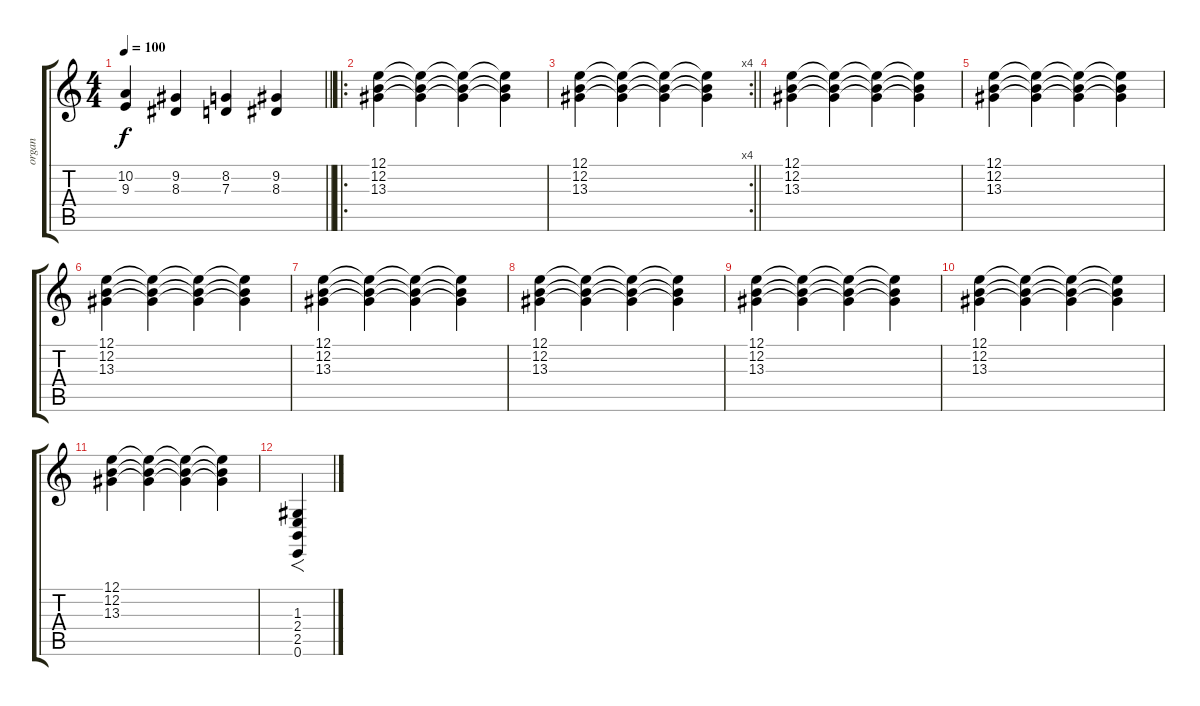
\track ("organ" "organ") {instrument drawbarorgan}
\staff {score tabs}
\tuning (E4 B3 G3 D3 A2 E2) {hide}
\ts (4 4)
\tempo 100
\clef g2
\barLineRight lightlight
\ks c
(10.2 9.3).4{dy f} (9.2 8.3).4 (8.2 7.3).4 (9.2 8.3).4 |
\ro
(12.1 12.2 13.3).4{volume 4 balance 16} (12.1{t} 12.2{t} 13.3{t}).4{volume 6 balance 6} (12.1{t} 12.2{t} 13.3{t}).4{volume 7 balance 0} (12.1{t} 12.2{t} 13.3{t}).4{volume 8 balance 11} |
\rc 4
\barLineRight lightlight
(12.1 12.2 13.3).4{volume 4 balance 16} (12.1{t} 12.2{t} 13.3{t}).4{volume 6 balance 6} (12.1{t} 12.2{t} 13.3{t}).4{volume 7 balance 0} (12.1{t} 12.2{t} 13.3{t}).4{volume 8 balance 11} |
(12.1 12.2 13.3).4{volume 4 balance 16} (12.1{t} 12.2{t} 13.3{t}).4{volume 6 balance 6} (12.1{t} 12.2{t} 13.3{t}).4{volume 7 balance 0} (12.1{t} 12.2{t} 13.3{t}).4{volume 8 balance 11} |
(12.1 12.2 13.3).4{volume 4 balance 16} (12.1{t} 12.2{t} 13.3{t}).4{volume 6 balance 6} (12.1{t} 12.2{t} 13.3{t}).4{volume 7 balance 0} (12.1{t} 12.2{t} 13.3{t}).4{volume 8 balance 11} |
(12.1 12.2 13.3).4{volume 4 balance 16} (12.1{t} 12.2{t} 13.3{t}).4{volume 6 balance 6} (12.1{t} 12.2{t} 13.3{t}).4{volume 7 balance 0} (12.1{t} 12.2{t} 13.3{t}).4{volume 8 balance 11} |
(12.1 12.2 13.3).4{volume 4 balance 16} (12.1{t} 12.2{t} 13.3{t}).4{volume 6 balance 6} (12.1{t} 12.2{t} 13.3{t}).4{volume 7 balance 0} (12.1{t} 12.2{t} 13.3{t}).4{volume 8 balance 11} |
(12.1 12.2 13.3).4{volume 4 balance 16} (12.1{t} 12.2{t} 13.3{t}).4{volume 6 balance 6} (12.1{t} 12.2{t} 13.3{t}).4{volume 7 balance 0} (12.1{t} 12.2{t} 13.3{t}).4{volume 8 balance 11} |
(12.1 12.2 13.3).4{volume 4 balance 16} (12.1{t} 12.2{t} 13.3{t}).4{volume 6 balance 6} (12.1{t} 12.2{t} 13.3{t}).4{volume 7 balance 0} (12.1{t} 12.2{t} 13.3{t}).4{volume 8 balance 11} |
(12.1 12.2 13.3).4{volume 4 balance 16} (12.1{t} 12.2{t} 13.3{t}).4{volume 6 balance 6} (12.1{t} 12.2{t} 13.3{t}).4{volume 7 balance 0} (12.1{t} 12.2{t} 13.3{t}).4{volume 8 balance 11} |
(12.1 12.2 13.3).4{volume 4 balance 16} (12.1{t} 12.2{t} 13.3{t}).4{volume 6 balance 6} (12.1{t} 12.2{t} 13.3{t}).4{volume 7 balance 0} (12.1{t} 12.2{t} 13.3{t}).4{volume 8 balance 11} |
(1.3 2.4 2.5 0.6).4{f}
